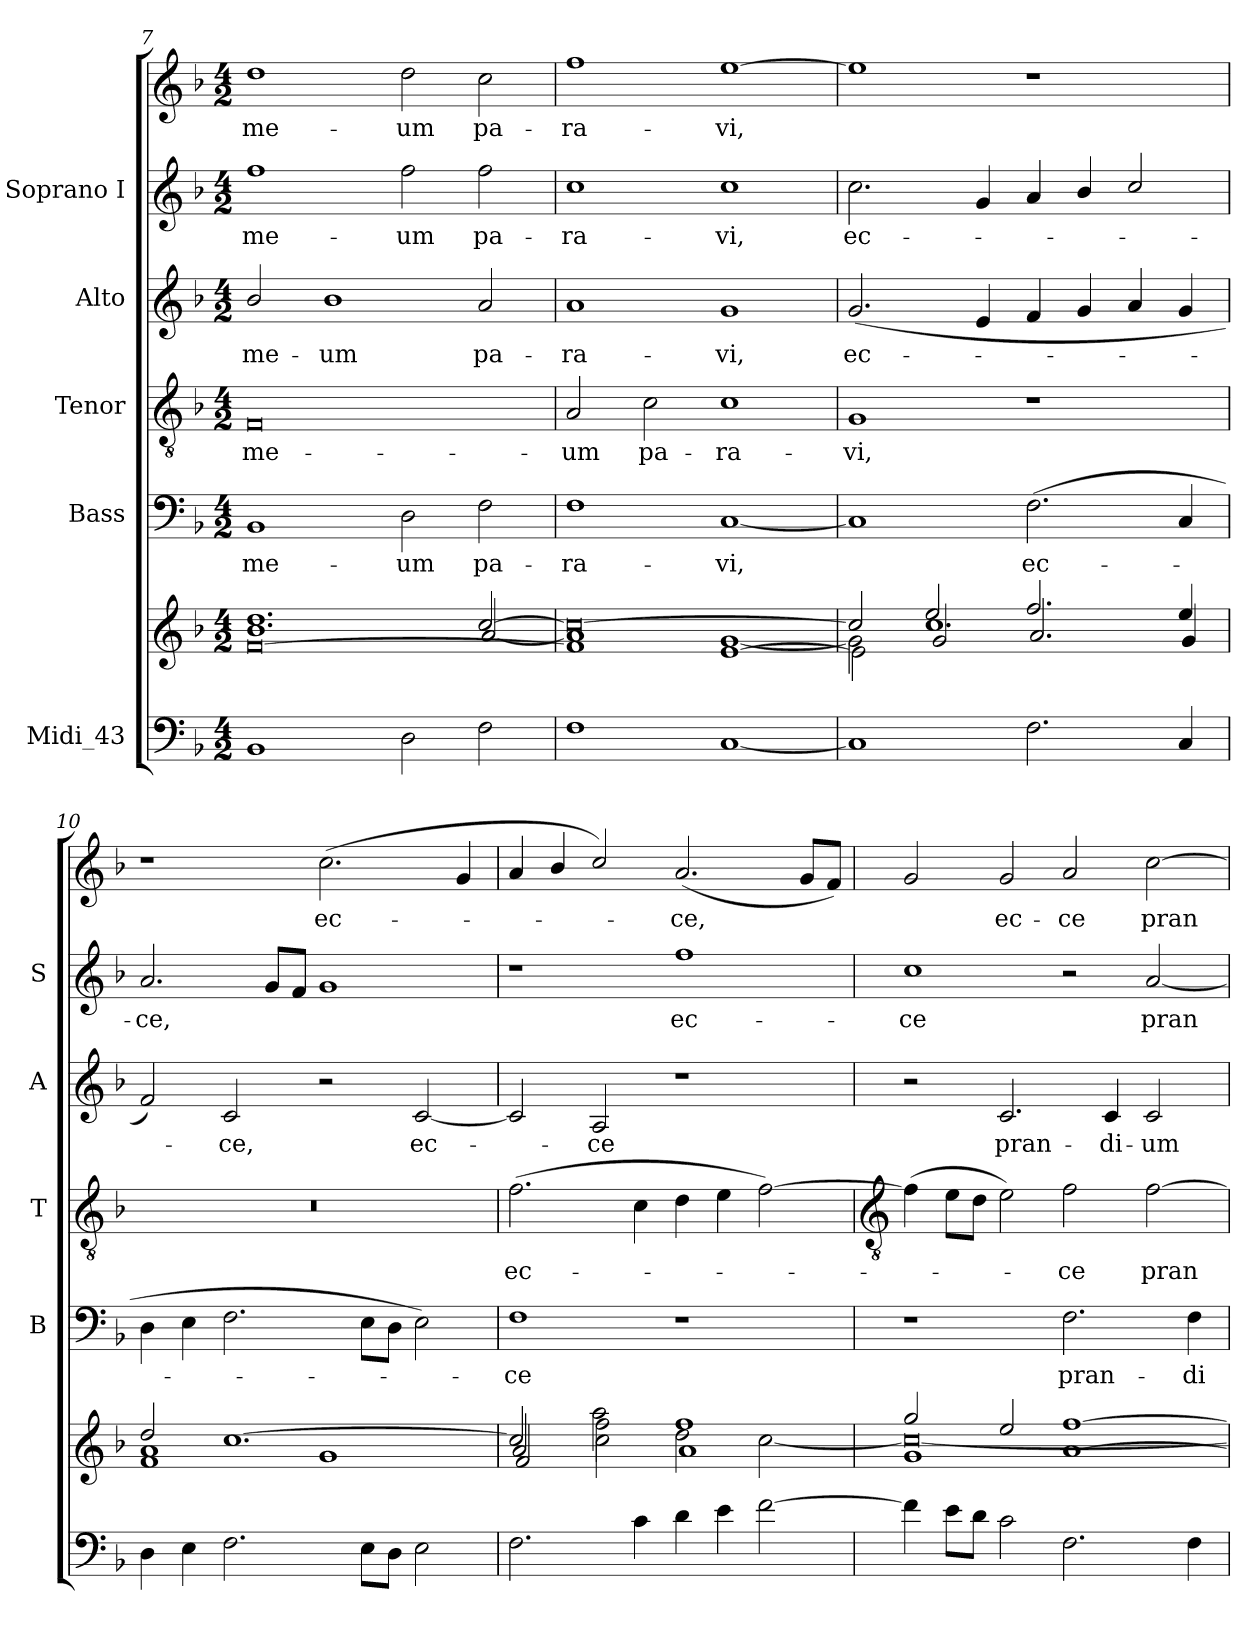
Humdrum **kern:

**kern	**kern	**kern	**text	**kern	**text	**kern	**text	**kern	**text	**kern	**text
*part5	*part5	*part4	*part4	*part3	*part3	*part2	*part2	*part1	*part1	*part1	*part1
*staff7	*staff6	*staff5	*staff5	*staff4	*staff4	*staff3	*staff3	*staff2	*staff2	*staff1	*staff1
*I"Midi_43	*	*I"Bass	*	*I"Tenor	*	*I"Alto	*	*I"Soprano I	*	*	*
*	*	*I'B	*	*I'T	*	*I'A	*	*I'S	*	*	*
*clefF4	*clefG2	*clefF4	*	*clefGv2	*	*clefG2	*	*clefG2	*	*clefG2	*
*k[b-]	*k[b-]	*k[b-]	*	*k[b-]	*	*k[b-]	*	*k[b-]	*	*k[b-]	*
*F:	*F:	*F:	*	*F:	*	*F:	*	*F:	*	*F:	*
*M4/2	*M4/2	*M4/2	*	*M4/2	*	*M4/2	*	*M4/2	*	*M4/2	*
=7	=7	=7	=7	=7	=7	=7	=7	=7	=7	=7	=7
*	*^	*	*	*	*	*	*	*	*	*	*
*	*	*^	*	*	*	*	*	*	*	*	*	*
!	!	!	!	!	!LO:LY:b	!	!LO:LY:b	!	!LO:LY:b	!	!LO:LY:b	!	!LO:LY:b
1BB-	1.dd/	1.b-/	[0f\	1BB-	me-	0F	me-	2b-/	me-	1ff	-me-	1dd	me-
!	!	!	!	!	!	!	!	!	!LO:LY:b	!	!	!	!
.	.	.	.	.	.	.	.	1b-	-um	.	.	.	.
!	!	!	!	!	!LO:LY:b	!	!	!	!	!	!LO:LY:b	!	!LO:LY:b
2D	.	.	.	2D	-um	.	.	.	.	2ff	-um	2dd	-um
!	!	!	!	!	!LO:LY:b	!	!	!	!LO:LY:b	!	!LO:LY:b	!	!LO:LY:b
2F	[2cc/	[2a/	.	2F	pa-	.	.	2a	pa-	2ff	pa-	2cc	pa-
=8	=8	=8	=8	=8	=8	=8	=8	=8	=8	=8	=8	=8	=8
!	!	!	!	!	!LO:LY:b	!	!LO:LY:b	!	!LO:LY:b	!	!LO:LY:b	!	!LO:LY:b
1F	0cc/_	1a\]	1f\]	1F	-ra-	2A	-um	1a	-ra-	1cc	ra-	1ff	-ra-
!	!	!	!	!	!	!	!LO:LY:b	!	!	!	!	!	!
.	.	.	.	.	.	2c	pa-	.	.	.	.	.	.
!	!	!	!	!	!LO:LY:b	!	!LO:LY:b	!	!LO:LY:b	!	!LO:LY:b	!	!LO:LY:b
[1C	.	[1g\	[1e\	[1C	-vi,	1c	-ra-	1g	-vi,	1cc	-vi,	[1ee	-vi,
=9	=9	=9	=9	=9	=9	=9	=9	=9	=9	=9	=9	=9	=9
!	!	!	!	!	!	!	!LO:LY:b	!	!LO:LY:b	!	!LO:LY:b	!	!
1C]	2cc/]	2g\]	2e\]	1C]	.	1G	-vi,	(<2.g	ec-	2.cc	ec-	1ee]	.
.	2ee/	1.cc\	2g/	.	.	.	.	.	.	.	.	.	.
.	.	.	.	.	.	.	.	4e	.	4g	.	.	.
!	!	!	!	!	!LO:LY:b	!	!	!	!	!	!	!	!
2.F	2.ff/	.	2.a/	(>2.F	ec-	1r	.	4f	.	4a	.	1r	.
.	.	.	.	.	.	.	.	4g	.	4b-/	.	.	.
.	.	.	.	.	.	.	.	4a	.	2cc/	.	.	.
4C	4ee/	.	4g/	4C	.	.	.	4g	.	.	.	.	.
=10	=10	=10	=10	=10	=10	=10	=10	=10	=10	=10	=10	=10	=10
!	!	!	!	!	!	!	!	!	!	!	!LO:LY:b	!	!
4D	2dd/	1a\	1f\	4D	.	0r	.	2f)	.	2.a	ce,	1r	.
4E	.	.	.	4E	.	.	.	.	.	.	.	.	.
!	!	!	!	!	!	!	!	!	!LO:LY:b	!	!	!	!
2.F	[1.cc/	.	.	2.F	.	.	.	2c	ce,	.	.	.	.
.	.	.	.	.	.	.	.	.	.	8gL	.	.	.
.	.	.	.	.	.	.	.	.	.	8fJ	.	.	.
!	!	!	!	!	!	!	!	!	!	!	!	!	!LO:LY:b
.	.	1g\	1ryy	.	.	.	.	2r	.	1g	.	(<2.cc	ec-
8EL	.	.	.	8EL	.	.	.	.	.	.	.	.	.
8DJ	.	.	.	8DJ	.	.	.	.	.	.	.	.	.
!	!	!	!	!	!	!	!	!	!LO:LY:b	!	!	!	!
2E	.	.	.	2E)	.	.	.	[2c	ec-	.	.	.	.
.	.	.	.	.	.	.	.	.	.	.	.	4g	.
=11	=11	=11	=11	=11	=11	=11	=11	=11	=11	=11	=11	=11	=11
!	!	!	!	!	!LO:LY:b	!	!LO:LY:b	!	!	!	!	!	!
2.F	2cc/]	2a/	2f/	1F	ce	(>2.f	ec-	2c]	.	1r	.	4a	.
.	.	.	.	.	.	.	.	.	.	.	.	4b-/	.
!	!	!	!	!	!	!	!	!	!LO:LY:b	!	!	!	!
.	2aa\	2ff\	2cc\	.	.	.	.	2A	ce	.	.	2cc/)	.
4c	.	.	.	.	.	4c	.	.	.	.	.	.	.
!	!	!	!	!	!	!	!	!	!	!	!LO:LY:b	!	!LO:LY:b
4d	1ff/	2dd\	1a/	1r	.	4d	.	1r	.	1ff	ec-	(<2.a	ce,
4e	.	.	.	.	.	4e	.	.	.	.	.	.	.
[2f	.	[2cc\	.	.	.	[2f)	.	.	.	.	.	.	.
.	.	.	.	.	.	.	.	.	.	.	.	8gL	.
.	.	.	.	.	.	.	.	.	.	.	.	8fJ)	.
!!LO:LB:g=z
=12	=12	=12	=12	=12	=12	=12	=12	=12	=12	=12	=12	=12	=12
*	*	*	*	*	*	*clefGv2	*	*	*	*	*	*	*
!	!	!	!	!	!	!	!	!	!	!	!LO:LY:b	!	!
4f]	2gg/	0cc\_	1g\	1r	.	(>4f]	.	2r	.	1cc	ce	2g	.
8eL	.	.	.	.	.	8eL	.	.	.	.	.	.	.
8dJ	.	.	.	.	.	8dJ	.	.	.	.	.	.	.
!	!	!	!	!	!	!	!	!	!LO:LY:b	!	!	!	!LO:LY:b
2c	2ee/	.	.	.	.	2e)	.	2.c	pran-	.	.	2g	-ec-
!	!	!	!	!	!LO:LY:b	!	!LO:LY:b	!	!	!	!	!	!LO:LY:b
2.F	[1ff/	.	[1a/	2.F	pran-	2f	ce	.	.	2r	.	2a	-ce
!	!	!	!	!	!	!	!	!	!LO:LY:b	!	!	!	!
.	.	.	.	.	.	.	.	4c	-di-	.	.	.	.
!	!	!	!	!	!	!	!LO:LY:b	!	!LO:LY:b	!	!LO:LY:b	!	!LO:LY:b
.	.	.	.	.	.	[2f	pran-	2c	-um	[2a	pran-	[2cc	pran-
!	!	!	!	!	!LO:LY:b	!	!	!	!	!	!	!	!
4F	.	.	.	4F	-di-	.	.	.	.	.	.	.	.
*	*v	*v	*v	*	*	*	*	*	*	*	*	*	*
=	=	=	=	=	=	=	=	=	=	=	=
*-	*-	*-	*-	*-	*-	*-	*-	*-	*-	*-	*-
